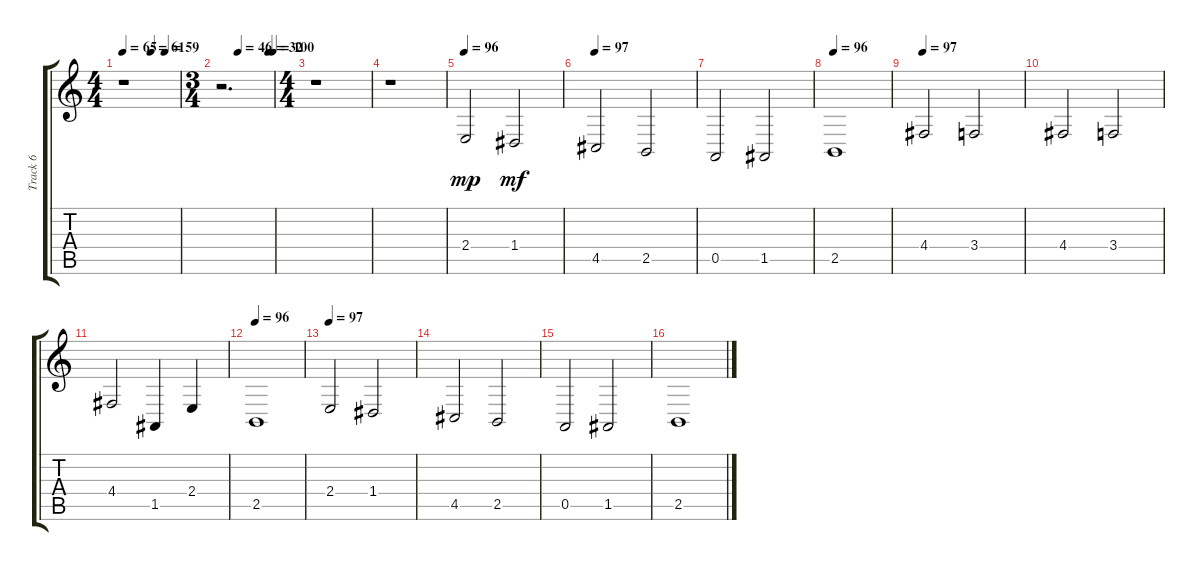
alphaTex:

\track ("Track 6" "Track 6") {instrument cello}
\staff {score tabs}
\tuning (E4 B3 G3 D3 A2 E2) {hide}
\ts (4 4)
\tempo 65
\tempo (61 0.5)
\tempo (59 0.75)
\clef g2
\ks c
r.1{dy f} |
\ts (3 4)
\tempo (46 0.3333333333333333)
\tempo (32 0.9166666666666666)
\tempo (100 1)
r.2{d} |
\ts (4 4)
r.1 |
r.1 |
\tempo 96
2.4.2{dy mp volume 12} 1.4.2{dy mf} |
\tempo 97
4.5.2 2.5.2 |
0.5.2 1.5.2 |
\tempo 96
2.5.1 |
\tempo 97
4.4.2 3.4.2 |
4.4.2 3.4.2 |
4.4.2 1.5.4 2.4.4 |
\tempo 96
2.5.1 |
\tempo 97
2.4.2 1.4.2 |
4.5.2 2.5.2 |
0.5.2 1.5.2 |
2.5.1
